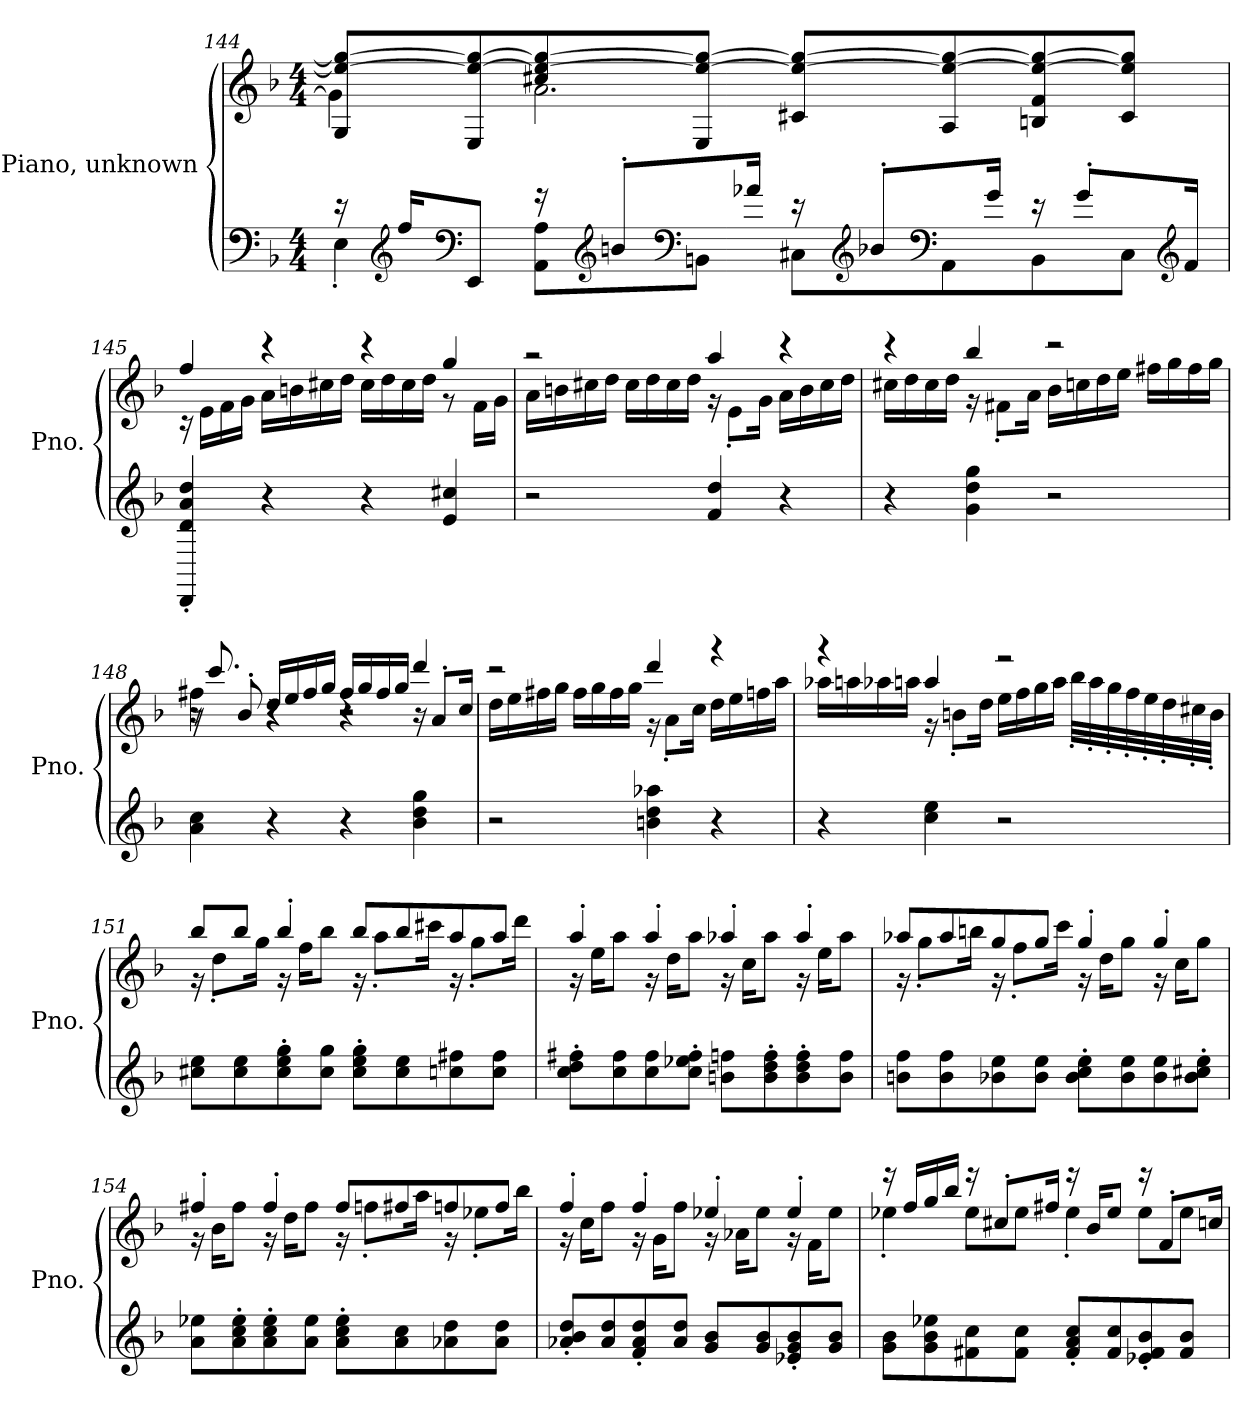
**kern	**kern
*part1	*part1
*staff2	*staff1
*I"Piano, unknown	*
*I'Pno.	*
!!LO:LB:g=z
*clefF4	*clefG2
*k[b-]	*k[b-]
*M4/4	*M4/4
=144	=144
*^	*^
16r	4E'\	8G/ 8ee/_ 8gg/_L	4g\]
*clefG2	*	*	*
16ff/KL	.	.	.
*clefF4	*	*	*
8EE/J	.	8E/ 8ee/_ 8gg/_	.
16r	8AA\ 8A\L	8cc#X/ 8ee/_ 8gg/_	2.a\
*clefG2	*	*	*
8bn'/L	.	.	.
*clefF4	*	*	*
.	8BBn\J	8E/ 8ee/_ 8gg/_J	.
16a-X/Jk	.	.	.
16r	8C#X\L	8c#X/ 8ee/_ 8gg/_L	.
*clefG2	*	*	*
8b-X'/L	.	.	.
*clefF4	*	*	*
.	8AA\	8A/ 8ee/_ 8gg/_	.
16g/Jk	.	.	.
16r	8BB\	8Bn/ 8f/ 8ee/_ 8gg/_	.
8g'/L	.	.	.
.	8C#\J	8c#/ 8ee/] 8gg/]J	.
*clefG2	*	*	*
16f/Jk	.	.	.
*v	*v	*	*
!!LO:PB:g=z	!!
=145	=145	=145
4DD/' 4d/' 4a/' 4dd/'	4ff/	16r
.	.	16e\LL
.	.	16f\
.	.	16g\JJ
4r	4r	16a\LL
.	.	16bn\
.	.	16cc#X\
.	.	16dd\JJ
4r	4r	16cc#\LL
.	.	16dd\
.	.	16cc#\
.	.	16dd\JJ
4e/ 4cc#X/	4gg/	8r
.	.	16f\LL
.	.	16g\JJ
=146	=146	=146
2r	2r	16a\LL
.	.	16bn\
.	.	16cc#X\
.	.	16dd\JJ
.	.	16cc#\LL
.	.	16dd\
.	.	16cc#\
.	.	16dd\JJ
4f/ 4dd/	4aa/	16r
.	.	8e'\L
.	.	16g\Jk
4r	4r	16a\LL
.	.	16b\
.	.	16cc#\
.	.	16dd\JJ
!!LO:LB:g=z	!!
=147	=147	=147
4r	4r	16cc#X\LL
.	.	16dd\
.	.	16cc#\
.	.	16dd\JJ
4g\ 4dd\ 4gg\	4bb-/	16r
.	.	8f#X'\L
.	.	16a\Jk
2r	2r	16b-\LL
.	.	16ccn\
.	.	16dd\
.	.	16ee\JJ
.	.	16ff#X\LL
.	.	16gg\
.	.	16ff#\
.	.	16gg\JJ
=148	=148	=148
*	*	*^
4a\ 4cc\	16r	4ff#X\	8r
.	8.ccc/	.	.
.	.	.	8b-'/
4r	4r	4r	16dd/LL
.	.	.	16ee/
.	.	.	16ff#/
.	.	.	16gg/JJ
4r	4r	2r	16ff#/LL
.	.	.	16gg/
.	.	.	16ff#/
.	.	.	16gg/JJ
4b-\ 4dd\ 4gg\	4ddd/	.	16r
.	.	.	8a'/L
.	.	.	16cc/Jk
*	*	*v	*v
!!LO:LB:g=z
=149	=149	=149
2r	2r	16dd\LL
.	.	16ee\
.	.	16ff#X\
.	.	16gg\JJ
.	.	16ff#\LL
.	.	16gg\
.	.	16ff#\
.	.	16gg\JJ
4bn\ 4dd\ 4aa-X\	4ddd/	16r
.	.	8a'\L
.	.	16cc\Jk
4r	4r	16dd\LL
.	.	16ee\
.	.	16ffn\
.	.	16aa\JJ
=150	=150	=150
4r	4r	16aa-X\LL
.	.	16aan\
.	.	16aa-X\
.	.	16aan\JJ
4cc\ 4ee\	4aa/	16r
.	.	8bn'\L
.	.	16dd\Jk
2r	2r	16ee\LL
.	.	16ff\
.	.	16gg\
.	.	16aa\JJ
.	.	32bb-'\LLL
.	.	32aa'\
.	.	32gg'\
.	.	32ff'\
.	.	32ee'\
.	.	32dd'\
.	.	32cc#X'\
.	.	32b'\JJJ
!!LO:LB:g=z	!!
=151	=151	=151
8cc#X\ 8ee\L	8bb-/L	16r
.	.	8dd'\L
8cc#\ 8ee\	8bb-/J	.
.	.	16gg\Jk
8cc#\' 8ee\' 8gg\'	4bb-'/	16r
.	.	16ff\KL
8cc#\ 8gg\J	.	8bb-\J
8cc#\' 8ee\' 8gg\'L	8bb-/L	16r
.	.	8aa'\L
8cc#\ 8ee\	8bb-/	.
.	.	16ccc#X\Jk
8ccn\ 8ff#X\	8aa/	16r
.	.	8gg'\L
8cc\ 8ff#\J	8aa/J	.
.	.	16ddd\Jk
=152	=152	=152
8cc\' 8dd\' 8ff#X\'L	4aa'/	16r
.	.	16ee\KL
8cc\ 8ff#\	.	8aa\J
8cc\ 8ff#\	4aa'/	16r
.	.	16dd\KL
8cc\' 8ee-X\' 8ff#\'J	.	8aa\J
8bn\ 8ffn\L	4aa-X'/	16r
.	.	16cc\KL
8b\' 8dd\' 8ff\'	.	8aa-\J
8b\' 8dd\' 8ff\'	4aa-'/	16r
.	.	16ee\KL
8b\ 8ff\J	.	8aa-\J
!!LO:LB:g=z	!!
=153	=153	=153
8bn\ 8ff\L	8aa-X/L	16r
.	.	8gg'\L
8b\ 8ff\	8aa-/	.
.	.	16bbn\Jk
8b-X\ 8ee\	8gg/	16r
.	.	8ff'\L
8b-\ 8ee\J	8gg/J	.
.	.	16ccc\Jk
8b-\' 8cc\' 8ee\'L	4gg'/	16r
.	.	16dd\KL
8b-\ 8ee\	.	8gg\J
8b-\ 8ee\	4gg'/	16r
.	.	16cc\KL
8b-\' 8cc#X\' 8ee\'J	.	8gg\J
=154	=154	=154
8a\ 8ee-X\L	4ff#X'/	16r
.	.	16b-\KL
8a\' 8cc\' 8ee-\'	.	8ff#\J
8a\' 8cc\' 8ee-\'	4ff#'/	16r
.	.	16dd\KL
8a\ 8ee-\J	.	8ff#\J
8a\' 8cc\' 8ee-\'L	8ff#/L	16r
.	.	8ffn'\L
8a\ 8cc\	8ff#X/	.
.	.	16aa\Jk
8a-X\ 8dd\	8ffn/	16r
.	.	8ee-X'\L
8a-\ 8dd\J	8ff/J	.
.	.	16bb-\Jk
!!LO:LB:g=z	!!
=155	=155	=155
8a-X/' 8b-/' 8dd/'L	4ff'/	16r
.	.	16cc\KL
8a-/ 8dd/	.	8ff\J
8f/' 8a-/' 8dd/'	4ff'/	16r
.	.	16g\KL
8a-/ 8dd/J	.	8ff\J
8g/ 8b-/L	4ee-X'/	16r
.	.	16a-X\KL
8g/ 8b-/	.	8ee-\J
8e-X/' 8g/' 8b-/'	4ee-'/	16r
.	.	16f\KL
8g/ 8b-/J	.	8ee-\J
=156	=156	=156
8g\ 8b-\L	16r	4ee-X'\
.	16ff/LL	.
8g\ 8b-\ 8ee-X\	16gg/	.
.	16bb-/JJ	.
8f#X\ 8cc\	16r	8ee-\L
.	8cc#X'/L	.
8f#\ 8cc\J	.	8ee-\J
.	16ff#X/Jk	.
8f#/' 8a/' 8cc/'L	16r	4ee-'\
.	16b-/KL	.
8f#/ 8cc/	8ee-/J	.
8e-X/' 8f#/' 8b-/'	16r	8ee-\L
.	8f'/L	.
8f#/ 8b-/J	.	8ee-\J
.	16ccn/Jk	.
*	*v	*v
=	=
*-	*-
